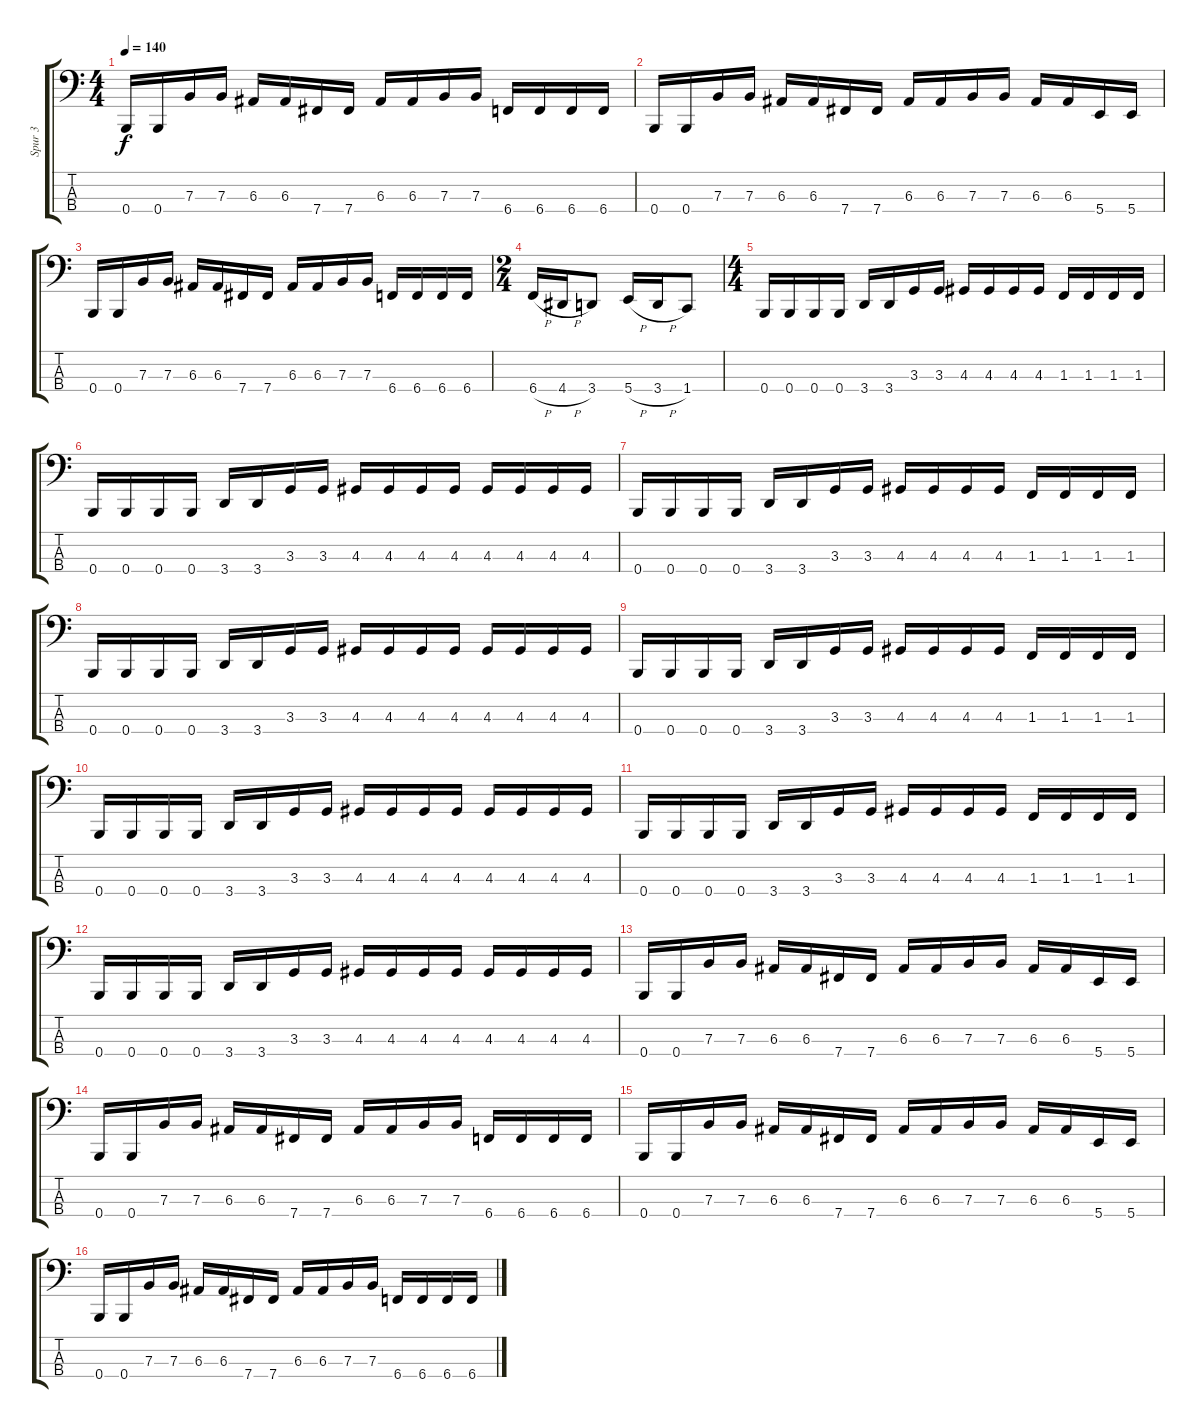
\track ("Spur 3" "Spur 3") {instrument electricbassfinger}
\staff {score tabs}
\tuning (D2 A1 E1 B0) {hide}
\ts (4 4)
\tempo 140
\clef f4
\ks c
0.4.16{dy f} 0.4.16 7.3.16 7.3.16 6.3.16 6.3.16 7.4.16 7.4.16 6.3.16 6.3.16 7.3.16 7.3.16 6.4.16 6.4.16 6.4.16 6.4.16 |
0.4.16 0.4.16 7.3.16 7.3.16 6.3.16 6.3.16 7.4.16 7.4.16 6.3.16 6.3.16 7.3.16 7.3.16 6.3.16 6.3.16 5.4.16 5.4.16 |
0.4.16 0.4.16 7.3.16 7.3.16 6.3.16 6.3.16 7.4.16 7.4.16 6.3.16 6.3.16 7.3.16 7.3.16 6.4.16 6.4.16 6.4.16 6.4.16 |
\ts (2 4)
6.4{h}.16 4.4{h}.16 3.4.8 5.4{h}.16 3.4{h}.16 1.4.8 |
\ts (4 4)
0.4.16 0.4.16 0.4.16 0.4.16 3.4.16 3.4.16 3.3.16 3.3.16 4.3.16 4.3.16 4.3.16 4.3.16 1.3.16 1.3.16 1.3.16 1.3.16 |
0.4.16 0.4.16 0.4.16 0.4.16 3.4.16 3.4.16 3.3.16 3.3.16 4.3.16 4.3.16 4.3.16 4.3.16 4.3.16 4.3.16 4.3.16 4.3.16 |
0.4.16 0.4.16 0.4.16 0.4.16 3.4.16 3.4.16 3.3.16 3.3.16 4.3.16 4.3.16 4.3.16 4.3.16 1.3.16 1.3.16 1.3.16 1.3.16 |
0.4.16 0.4.16 0.4.16 0.4.16 3.4.16 3.4.16 3.3.16 3.3.16 4.3.16 4.3.16 4.3.16 4.3.16 4.3.16 4.3.16 4.3.16 4.3.16 |
0.4.16 0.4.16 0.4.16 0.4.16 3.4.16 3.4.16 3.3.16 3.3.16 4.3.16 4.3.16 4.3.16 4.3.16 1.3.16 1.3.16 1.3.16 1.3.16 |
0.4.16 0.4.16 0.4.16 0.4.16 3.4.16 3.4.16 3.3.16 3.3.16 4.3.16 4.3.16 4.3.16 4.3.16 4.3.16 4.3.16 4.3.16 4.3.16 |
0.4.16 0.4.16 0.4.16 0.4.16 3.4.16 3.4.16 3.3.16 3.3.16 4.3.16 4.3.16 4.3.16 4.3.16 1.3.16 1.3.16 1.3.16 1.3.16 |
0.4.16 0.4.16 0.4.16 0.4.16 3.4.16 3.4.16 3.3.16 3.3.16 4.3.16 4.3.16 4.3.16 4.3.16 4.3.16 4.3.16 4.3.16 4.3.16 |
0.4.16 0.4.16 7.3.16 7.3.16 6.3.16 6.3.16 7.4.16 7.4.16 6.3.16 6.3.16 7.3.16 7.3.16 6.3.16 6.3.16 5.4.16 5.4.16 |
0.4.16 0.4.16 7.3.16 7.3.16 6.3.16 6.3.16 7.4.16 7.4.16 6.3.16 6.3.16 7.3.16 7.3.16 6.4.16 6.4.16 6.4.16 6.4.16 |
0.4.16 0.4.16 7.3.16 7.3.16 6.3.16 6.3.16 7.4.16 7.4.16 6.3.16 6.3.16 7.3.16 7.3.16 6.3.16 6.3.16 5.4.16 5.4.16 |
0.4.16 0.4.16 7.3.16 7.3.16 6.3.16 6.3.16 7.4.16 7.4.16 6.3.16 6.3.16 7.3.16 7.3.16 6.4.16 6.4.16 6.4.16 6.4.16
